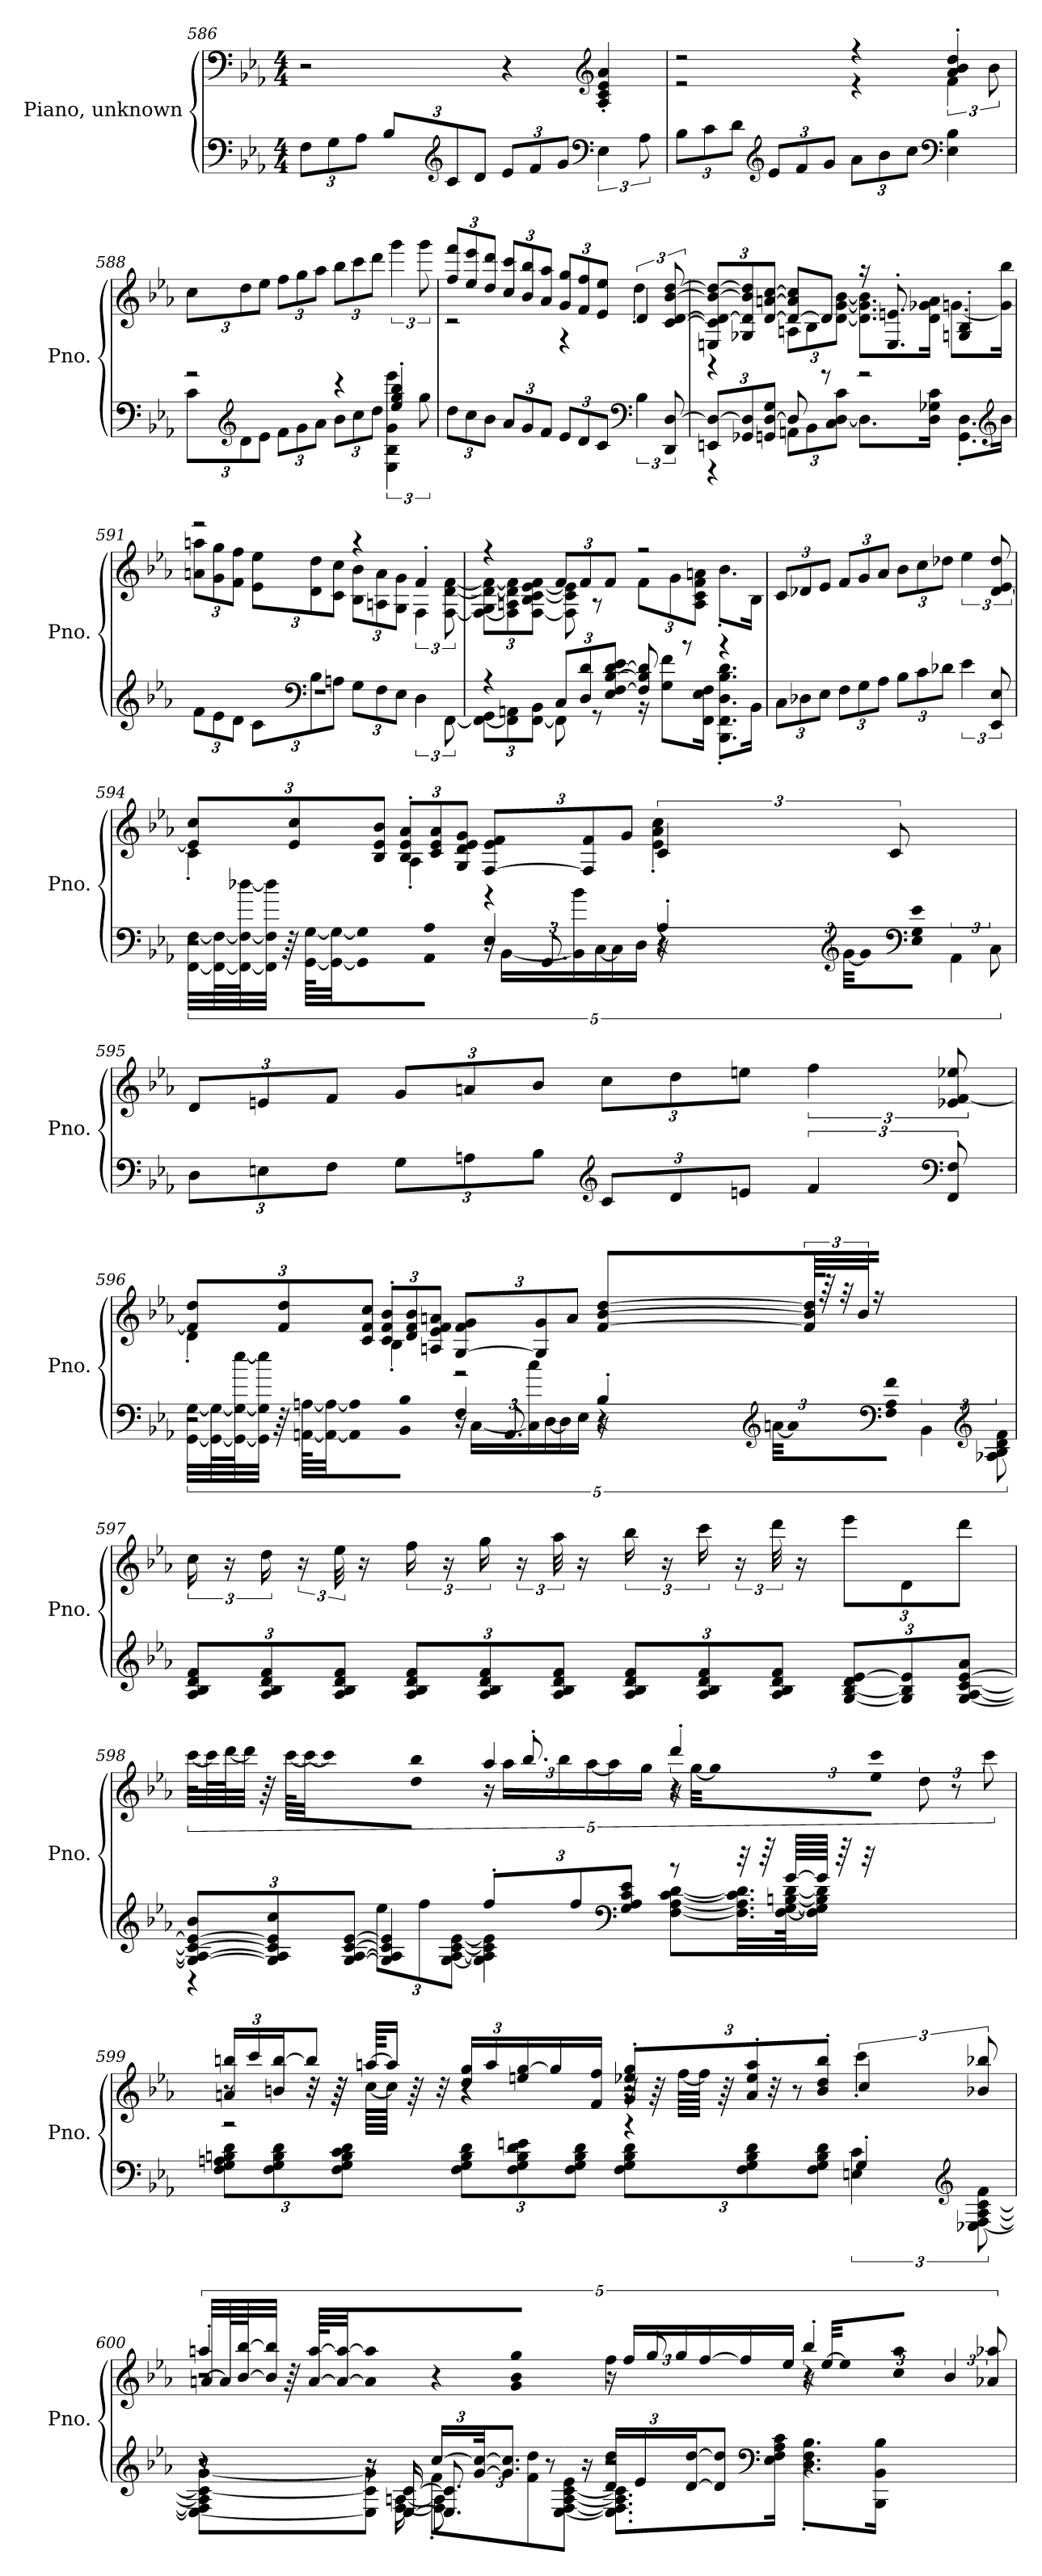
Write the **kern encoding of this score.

**kern	**kern
*part1	*part1
*staff2	*staff1
*I"Piano, unknown	*
*I'Pno.	*
!!LO:LB:g=z
*clefF4	*clefF4
*k[b-e-a-]	*k[b-e-a-]
*M4/4	*M4/4
*Xbrackettup	*
=586	=586
12F\L	2r
12G\	.
12A-\J	.
12B-/L	.
*clefG2	*
12c/	.
12d/J	.
12e-/L	4r
12f/	.
12g/J	.
*clefF4	*clefG2
*brackettup	*
6E-\	4A-/' 4c/' 4e-/' 4a-/'
12A-\	.
=587	=587
*Xbrackettup	*
*	*^
12B-\L	2r	2r
12c\	.	.
12d\J	.	.
*clefG2	*	*
12e-/L	.	.
12f/	.	.
12g/J	.	.
12a-\L	4r	4r
12b-\	.	.
12cc\J	.	.
*clefF4	*	*
4E-\ 4B-\	4a-/' 4b-/' 4dd/'	6f\
.	.	12b-\
*	*v	*v
!!LO:LB:g=z
=588	=588
*^	*
*	*	*Xbrackettup
2r	12c\L	12cc\L
*clefG2	*	*
.	12d\	12dd\
.	12e-\J	12ee-\J
.	12f\L	12ff\L
.	12g\	12gg\
.	12a-\J	12aa-\J
4r	12b-\L	12bb-\L
.	12cc\	12ccc\
.	12dd\J	12ddd\J
*	*brackettup	*brackettup
4ee-/' 4gg/' 4bb-/'	6E-\ 6B-\ 6g\ 6eee-\	6ggg\
.	12gg\	12ggg\
*v	*v	*
=589	=589
*Xbrackettup	*Xbrackettup
*	*^
12dd\L	12ff/ 12fff/L	2r
12cc\	12ee-/ 12eee-/	.
12b-\J	12dd/ 12ddd/J	.
12a-/L	12cc/ 12ccc/L	.
12g/	12b-/ 12bb-/	.
12f/J	12a-/ 12aa-/J	.
12e-/L	12g/ 12gg/L	4r
12d/	12f/ 12ff/	.
12c/J	12e-/ 12ee-/J	.
*clefF4	*	*
*brackettup	*brackettup	*
6B-\	6d/	4dd'\
12DD/ [12D/	[12c/ [12d/ [12b-/ [12dd/	.
!!LO:LB:g=z	!!
=590	=590	=590
*Xbrackettup	*Xbrackettup	*
*^	*	*
12EEn/ 12D/_L	4r	12En/ 12c/] 12d/_ 12b-/_ 12dd/_L	4r
12GG-X/ 12D/]	.	12G-X/ 12d/] 12b-/] 12dd/]	.
12GGn/ [12D/ 12G/J	.	[12d/ [12an/ [12cc/J	.
8D/]	12AAn\L	8d/_ 8a/] 8cc/]L	12An\L
.	12BB-\	.	12B-\
8r	.	8d/J]	.
.	12C\ [12D\ 12c\J	.	[12d\ [12g\ [12b-\J
2r	8.D\L]	16r	8.d\] 8.g\] 8.b-\]L
.	.	8.E/' 8.en/'	.
.	16D\ 16G-X\ 16c\Jk	.	16d\ 16g-X\ 16a\Jk
.	8.GG\' 8.D\'L	4Gn/' 4B-/'	[8.gn\L
*clefG2	*	*	*
.	16b-\Jk	.	16g\] 16bb-\Jk
=591	=591	=591	=591
1r	12f\L	2r	12an\ 12aan\L
.	12e-\	.	12g\ 12gg\
.	12d\J	.	12f\ 12ff\J
.	12c\L	.	12e-\ 12ee-\L
*clefF4	*	*	*
.	12B-\	.	12d\ 12dd\
.	12An\J	.	12c\ 12cc\J
.	12G\L	4r	12B-\ 12b-\L
.	12F\	.	12An\ 12a\
.	12E-\J	.	12G\ 12g\J
*	*brackettup	*	*brackettup
.	6D\	4f'/	6F\
.	[12FF\	.	[12F\ [12d\ [12f\
!!LO:LB:g=z	!!
=592	=592	=592	=592
*	*Xbrackettup	*	*Xbrackettup
4r	12FF\_ 12GG\L	4r	12F\_ 12G\ 12d\_ 12f\_L
.	12FF\] 12AAn\	.	12F\] 12An\ 12d\] 12f\]
.	[12FF\ 12BB-\J	.	[12F\ 12B-\ [12c\ [12e-\ 12f\J
12C/L	8FF\]	12f/L	8F\] 8c\] 8e-\]
12D/ 12d/	.	12f/	.
.	8r	.	8r
12E-/ [12F/ [12B-/ [12d/ 12e-/J	.	12f/J	.
8F/] 8B-/] 8d/]	16r	2r	12f\L
.	8G\ 8f\L	.	.
.	.	.	12g\
8r	.	.	.
.	.	.	12A\ 12c\ 12f\ 12an\J
.	16FF\ 16E-\ 16F\Jk	.	.
4r	8.BBB-\' 8.FF\' 8.D\' 8.B-\' 8.d\'L	.	8.b-'\L
.	16BB-\Jk	.	16B-\Jk
*v	*v	*	*
*	*v	*v
=593	=593
12C\L	12c/L
12D-X\	12d-X/
12E-\J	12e-/J
12F\L	12f/L
12G\	12g/
12A-\J	12a-/J
12B-\L	12b-\L
12c\	12cc\
12d-X\J	12dd-X\J
*brackettup	*brackettup
6e-\	6ee-\
12EE-/ 12E-/	12d-/ [12e-/ 12dd-/
!!LO:LB:g=z
=594	=594
*^	*
*	*^	*
*	*	*	*Xbrackettup
*	*	*	*^
2r	[40FF\ [40F\LLL	2r	12e-/] 12cc/L	4c'\
.	80FF\_ 80F\_L	.	.	.
.	80FF\_ 80F\_ [80dd-X\J	.	.	.
.	40FF\] 40F\] 40dd-\]JJJ	.	.	.
.	80r	.	.	.
.	.	.	12e-/ 12cc/	.
.	[80GG\ [80G\KLLL	.	.	.
.	40GG\_ 40G\_J	.	.	.
.	16GG\] 16G\]	.	.	.
.	.	.	12B-/ 12e-/ 12b-/J	.
.	16AA-\ 16A-\JJ	.	.	.
*	*Xbrackettup	*	*	*
.	[24BB-\LL	.	12B-/' 12e-/' 12a-/'L	4A-'\
.	24BB-\] 24b-\	.	.	.
.	[24C\	.	12c/ 12e-/ 12a-/	.
.	16C\]	.	.	.
.	.	.	12G/ 12d/ 12e-/ 12g/J	.
.	16D\JJ	.	.	.
*	*brackettup	*	*	*
16r	24r	4E-/	[12F/ 12e-/ 12f/L	4r
*clefG2	*	*	*	*
.	[48g\KKL	.	.	.
8.e-'/	8g\]	.	.	.
.	.	.	12F/] 12f/	.
.	.	.	12g/J	.
*clefF4	*	*	*	*
.	16E-\ 16G\ 16e-\Jk	.	.	.
*	*	*	*brackettup	*
4A-'/	6AA-\	4r	6c/	4e-\' 4a-\' 4cc\'
.	12C\	.	12c/	.
*v	*v	*v	*	*
*	*v	*v
!!LO:PB:g=z
=595	=595
*Xbrackettup	*Xbrackettup
12D\L	12d/L
12En\	12en/
12F\J	12f/J
12G\L	12g/L
12An\	12an/
12B-\J	12b-/J
*clefG2	*
12c/L	12cc\L
12d/	12dd\
12en/J	12een\J
*brackettup	*brackettup
6f/	6ff\
*clefF4	*
12FF/ 12F/	12e-X/ [12f/ 12ee-X/
!!LO:LB:g=z
=596	=596
*^	*
*	*^	*
*	*	*	*Xbrackettup
*	*	*	*^
2r	[40GG\ [40G\LLL	2r	12f/] 12dd/L	4d'\
.	80GG\_ 80G\_L	.	.	.
.	80GG\_ 80G\_ [80ee-\J	.	.	.
.	40GG\] 40G\] 40ee-\]JJJ	.	.	.
.	80r	.	.	.
.	.	.	12f/ 12dd/	.
.	[80AAn\ [80An\KLLL	.	.	.
.	40AA\_ 40A\_J	.	.	.
.	16AA\] 16A\]	.	.	.
.	.	.	12c/ 12f/ 12cc/J	.
.	16BB-\ 16B-\JJ	.	.	.
*	*Xbrackettup	*	*	*
.	[24C\LL	.	12c/' 12f/' 12b-/'L	4B-'\
.	24C\] 24cc\	.	.	.
.	[24D\	.	12d/ 12f/ 12b-/	.
.	16D\]	.	.	.
.	.	.	12An/ 12e-/ 12f/ 12an/J	.
.	16E-\JJ	.	.	.
*	*brackettup	*	*	*
16r	24r	4F/	[12G/ 12f/ 12g/L	2r
*clefG2	*	*	*	*
.	[48an\KKL	.	.	.
8.f'/	8a\]	.	.	.
.	.	.	12G/] 12g/	.
.	.	.	12a/J	.
*clefF4	*	*	*	*
.	16F\ 16A\ 16f\Jk	.	.	.
4B-'/	6BB-\	4r	[8f/ [8b-/ [8dd/L	.
*	*	*	*brackettup	*
.	.	.	96f/] 96b-/] 96dd/]Jkkk	.
.	.	.	96r	.
.	.	.	48r	.
*clefG2	*	*	*	*
.	12A-X\ 12B-\ 12d\ 12f\	.	48b-/	.
.	.	.	16r	.
*v	*v	*v	*	*
*	*v	*v
!!LO:LB:g=z
=597	=597
*Xbrackettup	*
12A-/ 12B-/ 12d/ 12f/L	24cc\
.	24r
12A-/ 12B-/ 12d/ 12f/	24dd\
.	24r
12A-/ 12B-/ 12d/ 12f/J	48ee-\
.	16r
12A-/ 12B-/ 12d/ 12f/L	24ff\
.	24r
12A-/ 12B-/ 12d/ 12f/	24gg\
.	24r
12A-/ 12B-/ 12d/ 12f/J	48aa-\
.	16r
12A-/ 12B-/ 12d/ 12f/L	24bb-\
.	24r
12A-/ 12B-/ 12d/ 12f/	24ccc\
.	24r
12A-/ 12B-/ 12d/ 12f/J	48ddd\
.	16r
*	*Xbrackettup
[12G/ [12B-/ 12d/ [12e-/L	12eee-\L
12G/] 12B-/] 12e-/]	12d\
[12G/ [12A-/ [12c/ [12e-/ 12a-/J	12ddd\J
!!LO:LB:g=z
=598	=598
*^	*^
*	*	*	*brackettup
*	*	*	*^
12G/_ 12A-/_ 12c/_ 12e-/_ 12b-/L	4r	2r	[40ccc\LLL	2r
.	.	.	80ccc\L]	.
.	.	.	[80ddd\J	.
.	.	.	40ddd\JJJ]	.
.	.	.	80r	.
12G/] 12A-/] 12c/] 12e-/] 12cc/	.	.	.	.
.	.	.	[80ccc\KLLL	.
.	.	.	40ccc\J_	.
.	.	.	16ccc\]	.
[12G/ [12A-/ [12c/ [12e-/J	.	.	.	.
.	.	.	16dd\ 16bb-\JJ	.
*	*	*	*Xbrackettup	*
4G/] 4A-/] 4c/] 4e-/]	12ee-\L	.	24aa-\LL	.
.	.	.	24bb-\	.
.	12ff\	.	[24aa-\	.
.	.	.	16aa-\]	.
.	[12G\ [12A-\ [12c\ [12e-\J	.	.	.
.	.	.	16gg\JJ	.
*	*	*	*brackettup	*
12ff'/L	4G\] 4A-\] 4c\] 4e-\]	16r	24r	4aa-/
.	.	.	[48gg\KKL	.
.	.	8.bb-'/	8gg\]	.
12ff/	.	.	.	.
*clefF4	*	*	*	*
12G/ 12A-/ 12c/ 12e-/J	.	.	.	.
.	.	.	16ee-\ 16ccc\Jk	.
8r	[8F\ [8A-\ [8c\ [8d\L	4ddd'/	12dd\	4r
.	.	.	12r	.
32r	32.F\] 32.A-\] 32.c\] 32.d\]LL	.	.	.
64r	.	.	.	.
.	.	.	12ccc\	.
[64g/LLLL	[64F\ [64G\ [64Bn\ [64d\JK	.	.	.
64g/JJJJ]	16F\] 16G\] 16B\] 16d\]JJ	.	.	.
64r	.	.	.	.
32r	.	.	.	.
!!LO:LB:g=z	!!	!!
=599	=599	=599	=599	=599
*	*	*	*	*Xbrackettup
2r	12F\ 12G\ 12An\ 12Bn\ 12d\L	8r	8r	24an/ 24bbn/LL
.	.	.	.	24ccc/
.	12F\ 12G\ 12B\ 12d\	.	.	24bn/ [24bb/J
.	.	32r	32r	8bb/J]
.	.	64r	64r	.
.	12F\ 12G\ 12B\ 12c\ 12d\J	.	.	.
.	.	[64aan/KKLL	[64cc\LLLL	.
.	.	16aa/JJ]	64cc\JJJJ]	.
.	.	.	64r	.
.	.	.	32r	.
.	12F\ 12G\ 12B\ 12d\L	4r	4r	24dd/ 24gg/LL
.	.	.	.	24aa/
.	12F\ 12G\ 12B\ 12d\ 12en\	.	.	24een/ [24gg/
.	.	.	.	16gg/]
.	12F\ 12G\ 12B\ 12d\J	.	.	.
.	.	.	.	16f/ 16ff/JJ
4r	12F\ 12G\ 12B\ 12d\L	2r	32r	12g/' 12ee-X/' 12gg/'L
.	.	.	64r	.
.	.	.	[64ff\LLLL	.
.	.	.	64ff\JJJJ]	.
.	.	.	64r	.
.	12F\ 12G\ 12B\ 12d\	.	.	12a/' 12ee-/' 12aa/'
.	.	.	32r	.
.	.	.	8r	.
.	12F\ 12G\ 12B\ 12d\J	.	.	12b/' 12dd/' 12bb/'J
*	*brackettup	*	*	*brackettup
4G'/	6En\ 6c\	.	4ccc'\	6cc/
*clefG2	*	*	*	*
.	[12E-X\ [12F\ [12A\ [12c\ 12f\	.	.	12b-X/ 12bb-X/
!!LO:LB:g=z	!!	!!
=600	=600	=600	=600	=600
*^	*^	*	*	*
4r	8E-\_ 8F\] 8A\] 8c\_ [8g\L	8r	8r	4aan'/	2r	[40an/LLL
.	.	.	.	.	.	80a/L]
.	.	.	.	.	.	[80b-/ [80bb-/J
.	.	.	.	.	.	40b-/] 40bb-/]JJJ
.	.	.	.	.	.	80r
.	.	.	.	.	.	[80a/ [80aa/KLLL
.	.	.	.	.	.	40a/_ 40aa/_J
.	8E-\] 8c\] 8g\]J	16r	16r	.	.	16a/] 16aa/]
.	.	[16E-/ [16c/	[16F\ [16An\	.	.	16g/ 16b-/ 16gg/JJ
*Xbrackettup	*	*	*	*	*	*Xbrackettup
[24cc/LL	12f'\L	8.E-/] 8.c/]	8F\] 8A\]	4r	.	24ff/LL
[48g/ 48cc/_JK	.	.	.	.	.	24gg/
8.g/] 8.cc/]J	.	.	.	.	.	.
.	12f\ 12dd\	.	.	.	.	[24ff/
.	.	.	8r	.	.	16ff/]
.	[12E-\ [12F\ [12A\ [12c\ 12e-\J	.	.	.	.	.
.	.	16r	.	.	.	16ee-/JJ
*	*	*	*	*	*	*brackettup
24d/ 24dd/LL	8.E-\] 8.F\] 8.A\] 8.c\]L	2r	2r	16r	4ff\	24r
24e-/	.	.	.	.	.	[48ee-/KKL
.	.	.	.	8.gg'/	.	8ee-/]
[24d/ [24dd/J	.	.	.	.	.	.
8d/] 8dd/]J	.	.	.	.	.	.
*clefF4	*	*	*	*	*	*
.	16E-\ 16F\ 16A\ 16c\Jk	.	.	.	.	16cc/ 16aa/Jk
4r	8.D\' 8.F\' 8.B-\'L	.	.	4bb-'/	4r	6b-/
.	.	.	.	.	.	12a-X/ 12aa-X/
.	16BBB-\ 16BB-\ 16B-\Jk	.	.	.	.	.
*v	*v	*v	*v	*	*	*
*	*v	*v	*v
=	=
*-	*-
